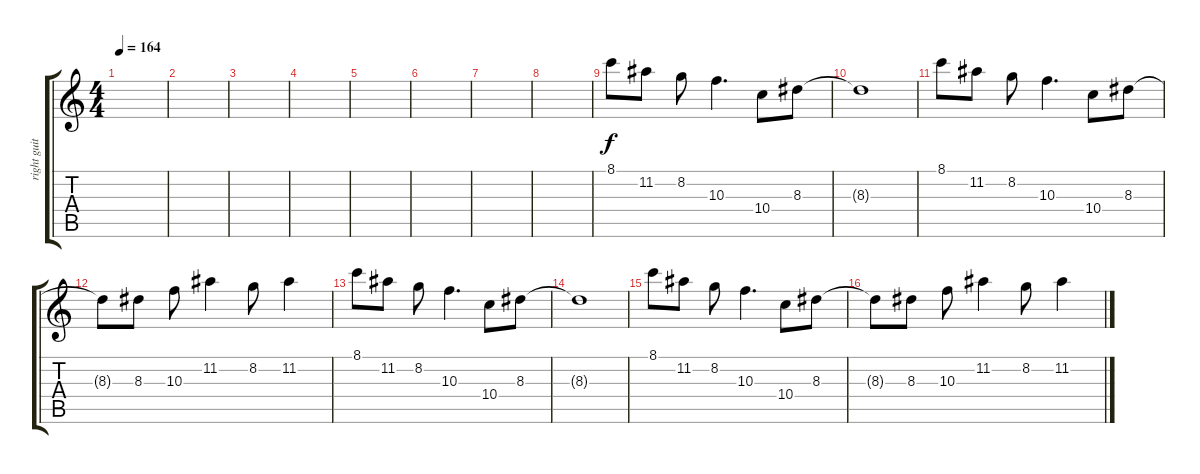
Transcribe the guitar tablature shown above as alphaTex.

\track ("right guit 2 " "right guit") {instrument overdrivenguitar}
\staff {score tabs}
\tuning (E4 B3 G3 D3 A2 E2) {hide}
\ts (4 4)
\tempo 164
\clef g2
\ks c
|
|
|
|
|
|
|
|
8.1.8 11.2.8 8.2.8 10.3.4{d} 10.4.8 8.3.8 |
8.3{t}.1 |
8.1.8 11.2.8 8.2.8 10.3.4{d} 10.4.8 8.3.8 |
8.3{t}.8 8.3.8 10.3.8 11.2.4 8.2.8 11.2.4 |
8.1.8 11.2.8 8.2.8 10.3.4{d} 10.4.8 8.3.8 |
8.3{t}.1 |
8.1.8 11.2.8 8.2.8 10.3.4{d} 10.4.8 8.3.8 |
8.3{t}.8 8.3.8 10.3.8 11.2.4 8.2.8 11.2.4
